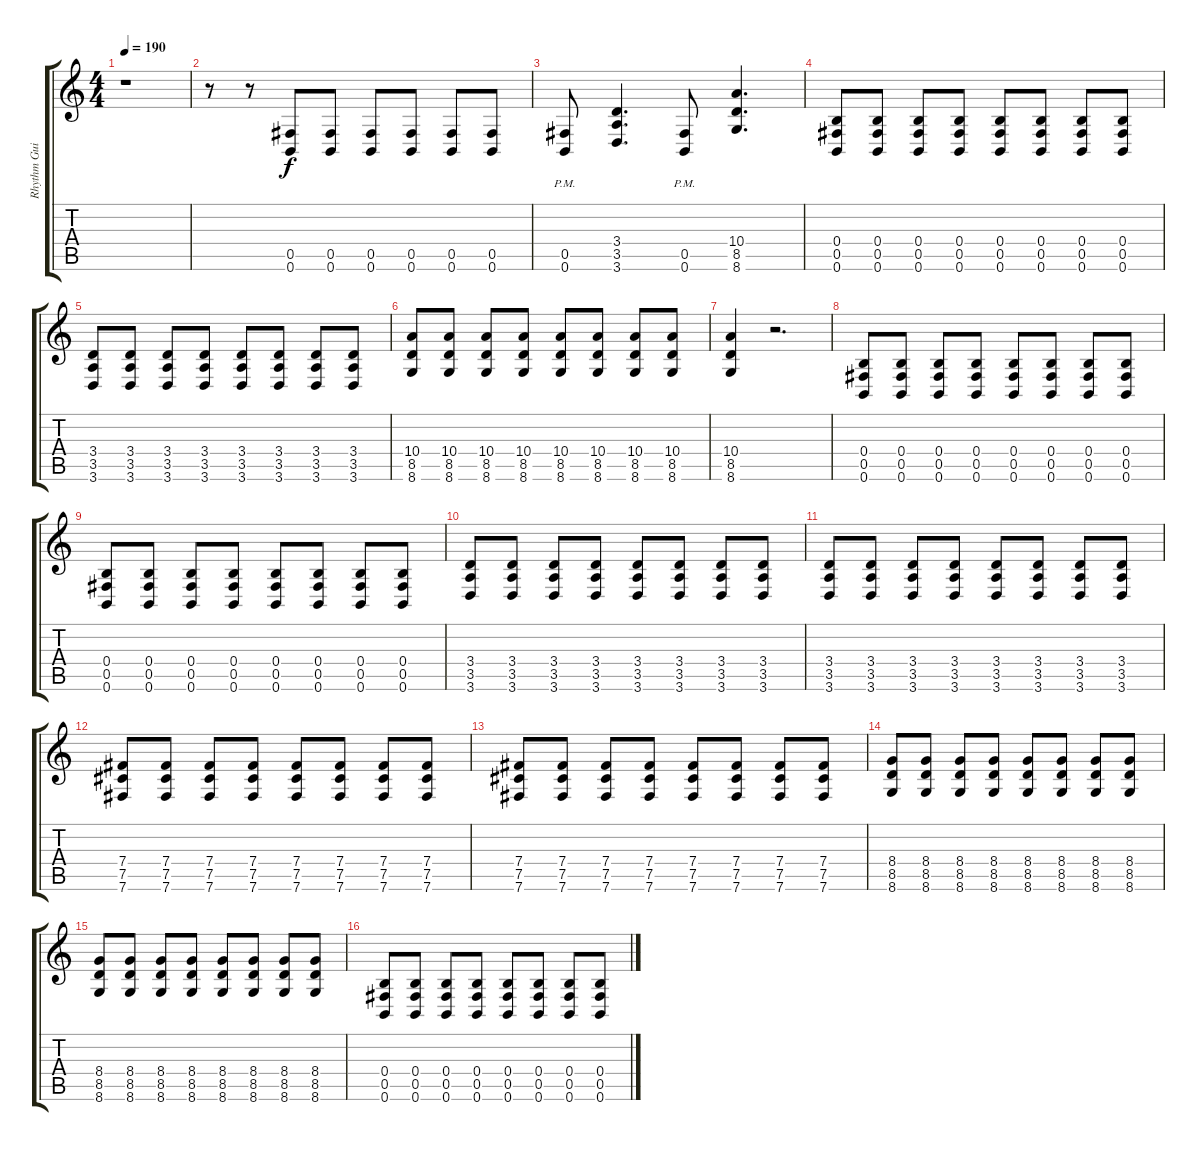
\track ("Rhythm Guitar" "Rhythm Gui") {instrument overdrivenguitar}
\staff {score tabs}
\tuning (Db4 Ab3 E3 B2 Gb2 B1) {hide}
\ts (4 4)
\tempo 190
\clef g2
\ks c
r.1{dy f} |
r.8 r.8 (0.5 0.6).8 (0.5 0.6).8 (0.5 0.6).8 (0.5 0.6).8 (0.5 0.6).8 (0.5 0.6).8 |
(0.5{pm} 0.6{pm}).8 (3.4 3.5 3.6).4{d} (0.5{pm} 0.6{pm}).8 (10.4 8.5 8.6).4{d} |
(0.4 0.5 0.6).8 (0.4 0.5 0.6).8 (0.4 0.5 0.6).8 (0.4 0.5 0.6).8 (0.4 0.5 0.6).8 (0.4 0.5 0.6).8 (0.4 0.5 0.6).8 (0.4 0.5 0.6).8 |
(3.4 3.5 3.6).8 (3.4 3.5 3.6).8 (3.4 3.5 3.6).8 (3.4 3.5 3.6).8 (3.4 3.5 3.6).8 (3.4 3.5 3.6).8 (3.4 3.5 3.6).8 (3.4 3.5 3.6).8 |
(10.4 8.5 8.6).8 (10.4 8.5 8.6).8 (10.4 8.5 8.6).8 (10.4 8.5 8.6).8 (10.4 8.5 8.6).8 (10.4 8.5 8.6).8 (10.4 8.5 8.6).8 (10.4 8.5 8.6).8 |
(10.4 8.5 8.6).4 r.2{d} |
(0.4 0.5 0.6).8 (0.4 0.5 0.6).8 (0.4 0.5 0.6).8 (0.4 0.5 0.6).8 (0.4 0.5 0.6).8 (0.4 0.5 0.6).8 (0.4 0.5 0.6).8 (0.4 0.5 0.6).8 |
(0.4 0.5 0.6).8 (0.4 0.5 0.6).8 (0.4 0.5 0.6).8 (0.4 0.5 0.6).8 (0.4 0.5 0.6).8 (0.4 0.5 0.6).8 (0.4 0.5 0.6).8 (0.4 0.5 0.6).8 |
(3.4 3.5 3.6).8 (3.4 3.5 3.6).8 (3.4 3.5 3.6).8 (3.4 3.5 3.6).8 (3.4 3.5 3.6).8 (3.4 3.5 3.6).8 (3.4 3.5 3.6).8 (3.4 3.5 3.6).8 |
(3.4 3.5 3.6).8 (3.4 3.5 3.6).8 (3.4 3.5 3.6).8 (3.4 3.5 3.6).8 (3.4 3.5 3.6).8 (3.4 3.5 3.6).8 (3.4 3.5 3.6).8 (3.4 3.5 3.6).8 |
(7.4 7.5 7.6).8 (7.4 7.5 7.6).8 (7.4 7.5 7.6).8 (7.4 7.5 7.6).8 (7.4 7.5 7.6).8 (7.4 7.5 7.6).8 (7.4 7.5 7.6).8 (7.4 7.5 7.6).8 |
(7.4 7.5 7.6).8 (7.4 7.5 7.6).8 (7.4 7.5 7.6).8 (7.4 7.5 7.6).8 (7.4 7.5 7.6).8 (7.4 7.5 7.6).8 (7.4 7.5 7.6).8 (7.4 7.5 7.6).8 |
(8.4 8.5 8.6).8 (8.4 8.5 8.6).8 (8.4 8.5 8.6).8 (8.4 8.5 8.6).8 (8.4 8.5 8.6).8 (8.4 8.5 8.6).8 (8.4 8.5 8.6).8 (8.4 8.5 8.6).8 |
(8.4 8.5 8.6).8 (8.4 8.5 8.6).8 (8.4 8.5 8.6).8 (8.4 8.5 8.6).8 (8.4 8.5 8.6).8 (8.4 8.5 8.6).8 (8.4 8.5 8.6).8 (8.4 8.5 8.6).8 |
(0.4 0.5 0.6).8 (0.4 0.5 0.6).8 (0.4 0.5 0.6).8 (0.4 0.5 0.6).8 (0.4 0.5 0.6).8 (0.4 0.5 0.6).8 (0.4 0.5 0.6).8 (0.4 0.5 0.6).8
